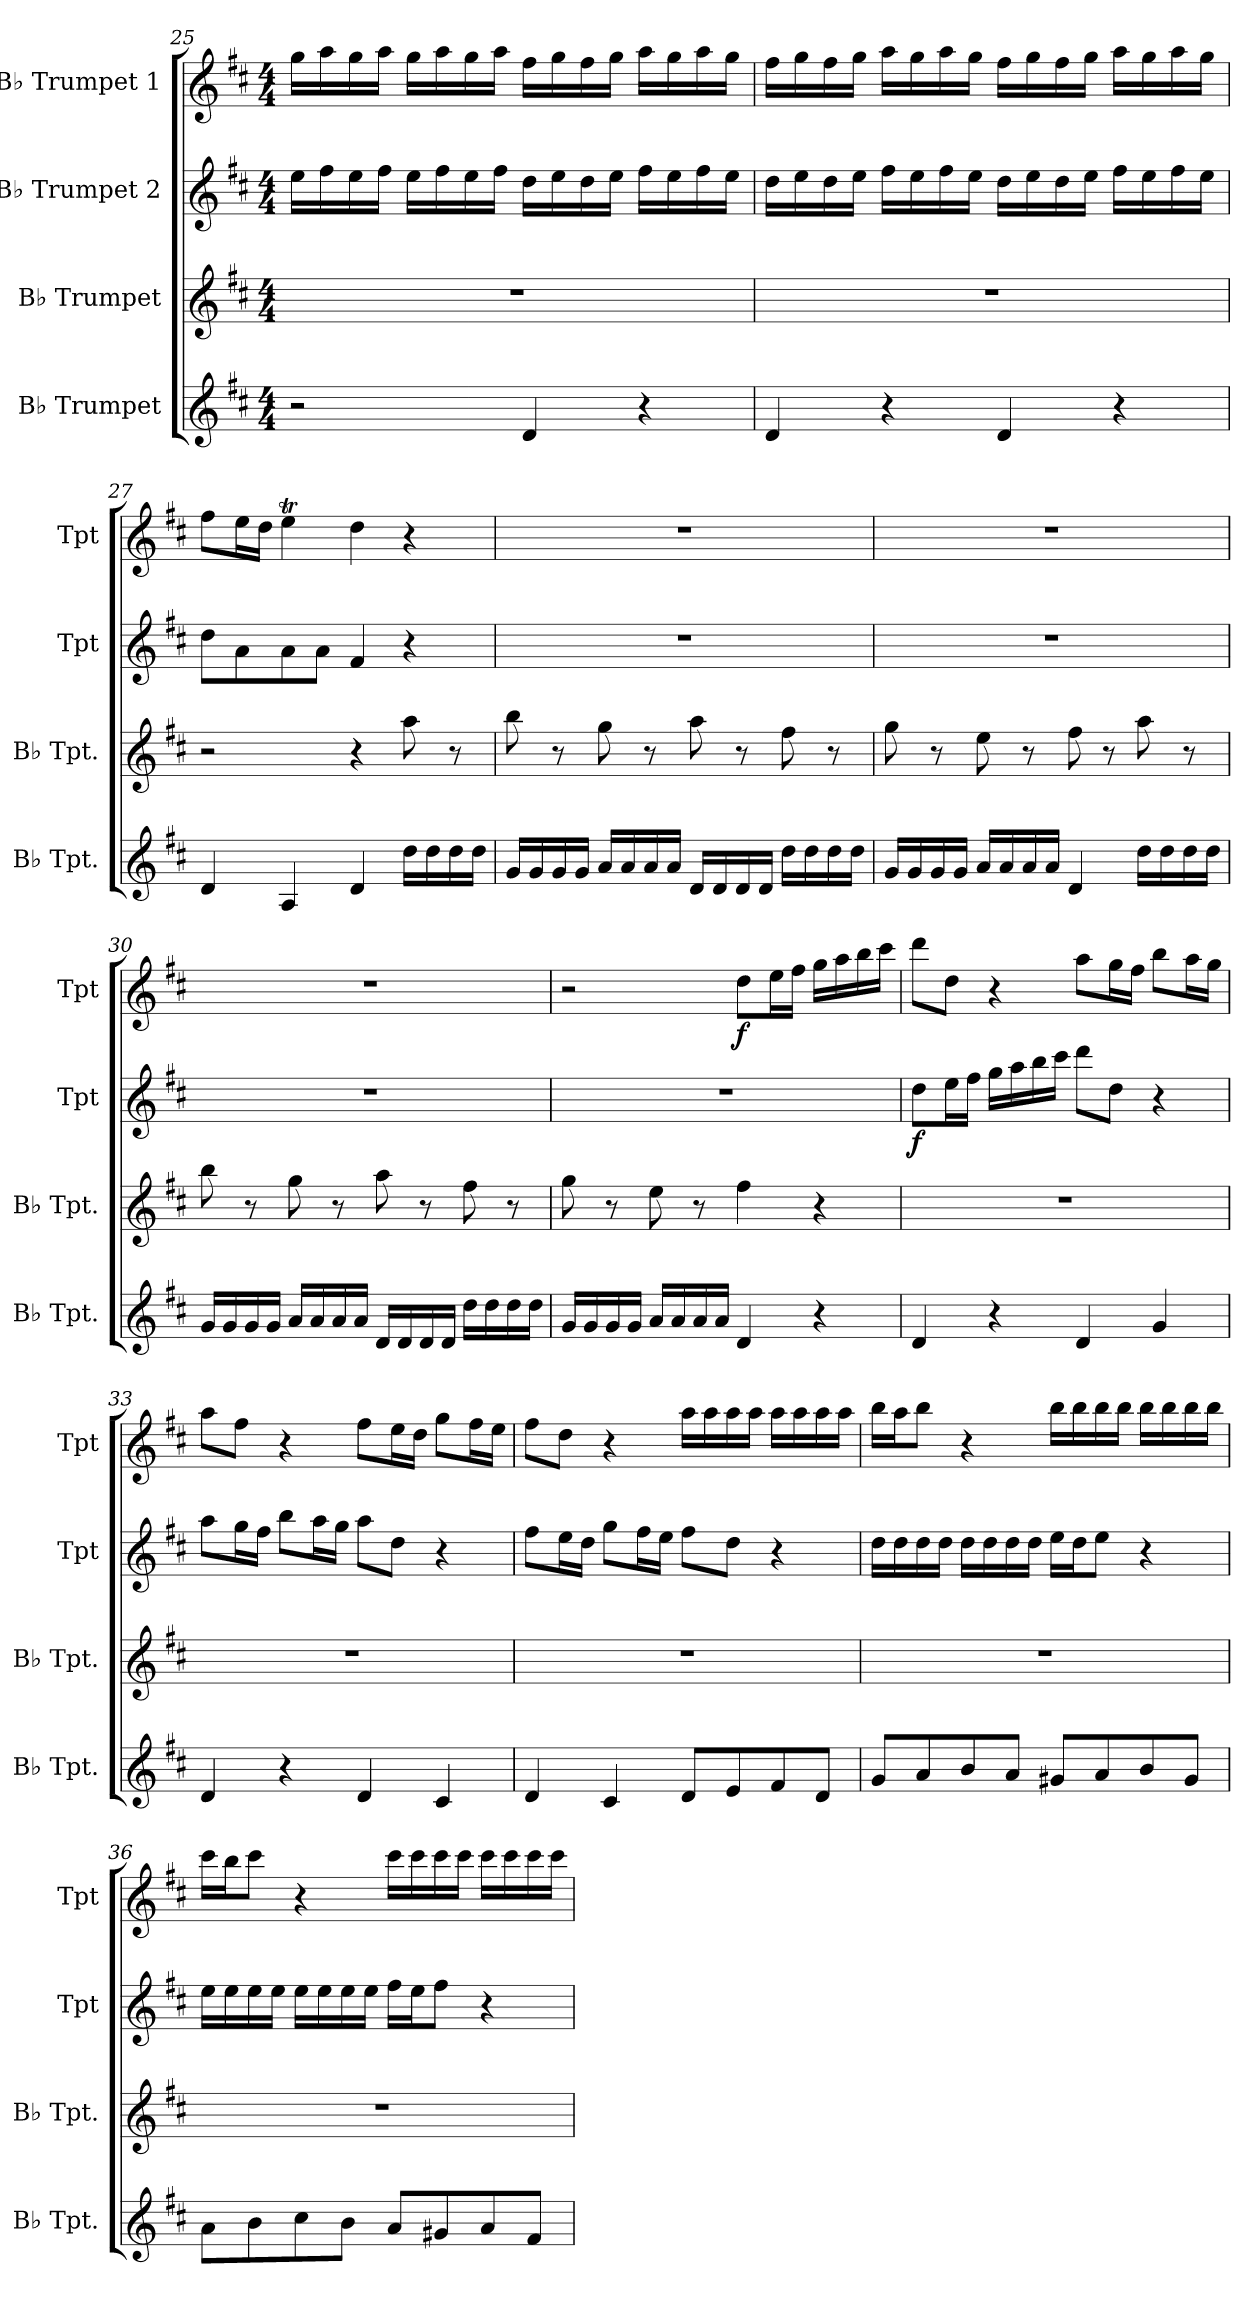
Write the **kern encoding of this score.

**kern	**kern	**kern	**dynam	**kern	**dynam
*part4	*part3	*part2	*part2	*part1	*part1
*staff4	*staff3	*staff2	*staff2	*staff1	*staff1
*I"B♭ Trumpet	*I"B♭ Trumpet	*I"B♭ Trumpet 2	*	*I"B♭ Trumpet 1	*
*I'B♭ Tpt.	*I'B♭ Tpt.	*I'Tpt	*	*I'Tpt	*
*clefG2	*clefG2	*clefG2	*	*clefG2	*
*ITrd1c2	*ITrd1c2	*ITrd1c2	*	*ITrd1c2	*
*k[]	*k[]	*k[]	*	*k[]	*
*M4/4	*M4/4	*M4/4	*	*M4/4	*
=25	=25	=25	=25	=25	=25
2r	1r	16dd\LL	.	16ff\LL	.
.	.	16ee\	.	16gg\	.
.	.	16dd\	.	16ff\	.
.	.	16ee\JJ	.	16gg\JJ	.
.	.	16dd\LL	.	16ff\LL	.
.	.	16ee\	.	16gg\	.
.	.	16dd\	.	16ff\	.
.	.	16ee\JJ	.	16gg\JJ	.
4c/	.	16cc\LL	.	16ee\LL	.
.	.	16dd\	.	16ff\	.
.	.	16cc\	.	16ee\	.
.	.	16dd\JJ	.	16ff\JJ	.
4r	.	16ee\LL	.	16gg\LL	.
.	.	16dd\	.	16ff\	.
.	.	16ee\	.	16gg\	.
.	.	16dd\JJ	.	16ff\JJ	.
!!LO:LB:g=z
=26	=26	=26	=26	=26	=26
4c/	1r	16cc\LL	.	16ee\LL	.
.	.	16dd\	.	16ff\	.
.	.	16cc\	.	16ee\	.
.	.	16dd\JJ	.	16ff\JJ	.
4r	.	16ee\LL	.	16gg\LL	.
.	.	16dd\	.	16ff\	.
.	.	16ee\	.	16gg\	.
.	.	16dd\JJ	.	16ff\JJ	.
4c/	.	16cc\LL	.	16ee\LL	.
.	.	16dd\	.	16ff\	.
.	.	16cc\	.	16ee\	.
.	.	16dd\JJ	.	16ff\JJ	.
4r	.	16ee\LL	.	16gg\LL	.
.	.	16dd\	.	16ff\	.
.	.	16ee\	.	16gg\	.
.	.	16dd\JJ	.	16ff\JJ	.
=27	=27	=27	=27	=27	=27
4c/	2r	8cc\L	.	8ee\L	.
.	.	8g\	.	16dd\L	.
.	.	.	.	16cc\JJ	.
4G/	.	8g\	.	4ddT\	.
.	.	8g\J	.	.	.
4c/	4r	4e/	.	4cc\	.
16cc\LL	8gg\	4r	.	4r	.
16cc\	.	.	.	.	.
16cc\	8r	.	.	.	.
16cc\JJ	.	.	.	.	.
=28	=28	=28	=28	=28	=28
16f/LL	8aa\	1r	.	1r	.
16f/	.	.	.	.	.
16f/	8r	.	.	.	.
16f/JJ	.	.	.	.	.
16g/LL	8ff\	.	.	.	.
16g/	.	.	.	.	.
16g/	8r	.	.	.	.
16g/JJ	.	.	.	.	.
16c/LL	8gg\	.	.	.	.
16c/	.	.	.	.	.
16c/	8r	.	.	.	.
16c/JJ	.	.	.	.	.
16cc\LL	8ee\	.	.	.	.
16cc\	.	.	.	.	.
16cc\	8r	.	.	.	.
16cc\JJ	.	.	.	.	.
!!LO:LB:g=z
=29	=29	=29	=29	=29	=29
16f/LL	8ff\	1r	.	1r	.
16f/	.	.	.	.	.
16f/	8r	.	.	.	.
16f/JJ	.	.	.	.	.
16g/LL	8dd\	.	.	.	.
16g/	.	.	.	.	.
16g/	8r	.	.	.	.
16g/JJ	.	.	.	.	.
4c/	8ee\	.	.	.	.
.	8r	.	.	.	.
16cc\LL	8gg\	.	.	.	.
16cc\	.	.	.	.	.
16cc\	8r	.	.	.	.
16cc\JJ	.	.	.	.	.
=30	=30	=30	=30	=30	=30
16f/LL	8aa\	1r	.	1r	.
16f/	.	.	.	.	.
16f/	8r	.	.	.	.
16f/JJ	.	.	.	.	.
16g/LL	8ff\	.	.	.	.
16g/	.	.	.	.	.
16g/	8r	.	.	.	.
16g/JJ	.	.	.	.	.
16c/LL	8gg\	.	.	.	.
16c/	.	.	.	.	.
16c/	8r	.	.	.	.
16c/JJ	.	.	.	.	.
16cc\LL	8ee\	.	.	.	.
16cc\	.	.	.	.	.
16cc\	8r	.	.	.	.
16cc\JJ	.	.	.	.	.
=31	=31	=31	=31	=31	=31
16f/LL	8ff\	1r	.	2r	.
16f/	.	.	.	.	.
16f/	8r	.	.	.	.
16f/JJ	.	.	.	.	.
16g/LL	8dd\	.	.	.	.
16g/	.	.	.	.	.
16g/	8r	.	.	.	.
16g/JJ	.	.	.	.	.
!	!	!	!	!	!LO:DY:b
4c/	4ee\	.	.	8cc\L	f
.	.	.	.	16dd\L	.
.	.	.	.	16ee\JJ	.
4r	4r	.	.	16ff\LL	.
.	.	.	.	16gg\	.
.	.	.	.	16aa\	.
.	.	.	.	16bb\JJ	.
!!LO:PB:g=z
=32	=32	=32	=32	=32	=32
!	!	!	!LO:DY:b	!	!
4c/	1r	8cc\L	f	8ccc\L	.
.	.	16dd\L	.	8cc\J	.
.	.	16ee\JJ	.	.	.
4r	.	16ff\LL	.	4r	.
.	.	16gg\	.	.	.
.	.	16aa\	.	.	.
.	.	16bb\JJ	.	.	.
4c/	.	8ccc\L	.	8gg\L	.
.	.	8cc\J	.	16ff\L	.
.	.	.	.	16ee\JJ	.
4f/	.	4r	.	8aa\L	.
.	.	.	.	16gg\L	.
.	.	.	.	16ff\JJ	.
=33	=33	=33	=33	=33	=33
4c/	1r	8gg\L	.	8gg\L	.
.	.	16ff\L	.	8ee\J	.
.	.	16ee\JJ	.	.	.
4r	.	8aa\L	.	4r	.
.	.	16gg\L	.	.	.
.	.	16ff\JJ	.	.	.
4c/	.	8gg\L	.	8ee\L	.
.	.	8cc\J	.	16dd\L	.
.	.	.	.	16cc\JJ	.
4B/	.	4r	.	8ff\L	.
.	.	.	.	16ee\L	.
.	.	.	.	16dd\JJ	.
=34	=34	=34	=34	=34	=34
4c/	1r	8ee\L	.	8ee\L	.
.	.	16dd\L	.	8cc\J	.
.	.	16cc\JJ	.	.	.
4B/	.	8ff\L	.	4r	.
.	.	16ee\L	.	.	.
.	.	16dd\JJ	.	.	.
8c/L	.	8ee\L	.	16gg\LL	.
.	.	.	.	16gg\	.
8d/	.	8cc\J	.	16gg\	.
.	.	.	.	16gg\JJ	.
8e/	.	4r	.	16gg\LL	.
.	.	.	.	16gg\	.
8c/J	.	.	.	16gg\	.
.	.	.	.	16gg\JJ	.
!!LO:LB:g=z
=35	=35	=35	=35	=35	=35
8f/L	1r	16cc\LL	.	16aa\LL	.
.	.	16cc\	.	16gg\J	.
8g/	.	16cc\	.	8aa\J	.
.	.	16cc\JJ	.	.	.
8a/	.	16cc\LL	.	4r	.
.	.	16cc\	.	.	.
8g/J	.	16cc\	.	.	.
.	.	16cc\JJ	.	.	.
8f#X/L	.	16dd\LL	.	16aa\LL	.
.	.	16cc\J	.	16aa\	.
8g/	.	8dd\J	.	16aa\	.
.	.	.	.	16aa\JJ	.
8a/	.	4r	.	16aa\LL	.
.	.	.	.	16aa\	.
8f#/J	.	.	.	16aa\	.
.	.	.	.	16aa\JJ	.
=36	=36	=36	=36	=36	=36
8g\L	1r	16dd\LL	.	16bb\LL	.
.	.	16dd\	.	16aa\J	.
8a\	.	16dd\	.	8bb\J	.
.	.	16dd\JJ	.	.	.
8b\	.	16dd\LL	.	4r	.
.	.	16dd\	.	.	.
8a\J	.	16dd\	.	.	.
.	.	16dd\JJ	.	.	.
8g/L	.	16ee\LL	.	16bb\LL	.
.	.	16dd\J	.	16bb\	.
8f#X/	.	8ee\J	.	16bb\	.
.	.	.	.	16bb\JJ	.
8g/	.	4r	.	16bb\LL	.
.	.	.	.	16bb\	.
8e/J	.	.	.	16bb\	.
.	.	.	.	16bb\JJ	.
=	=	=	=	=	=
*-	*-	*-	*-	*-	*-
